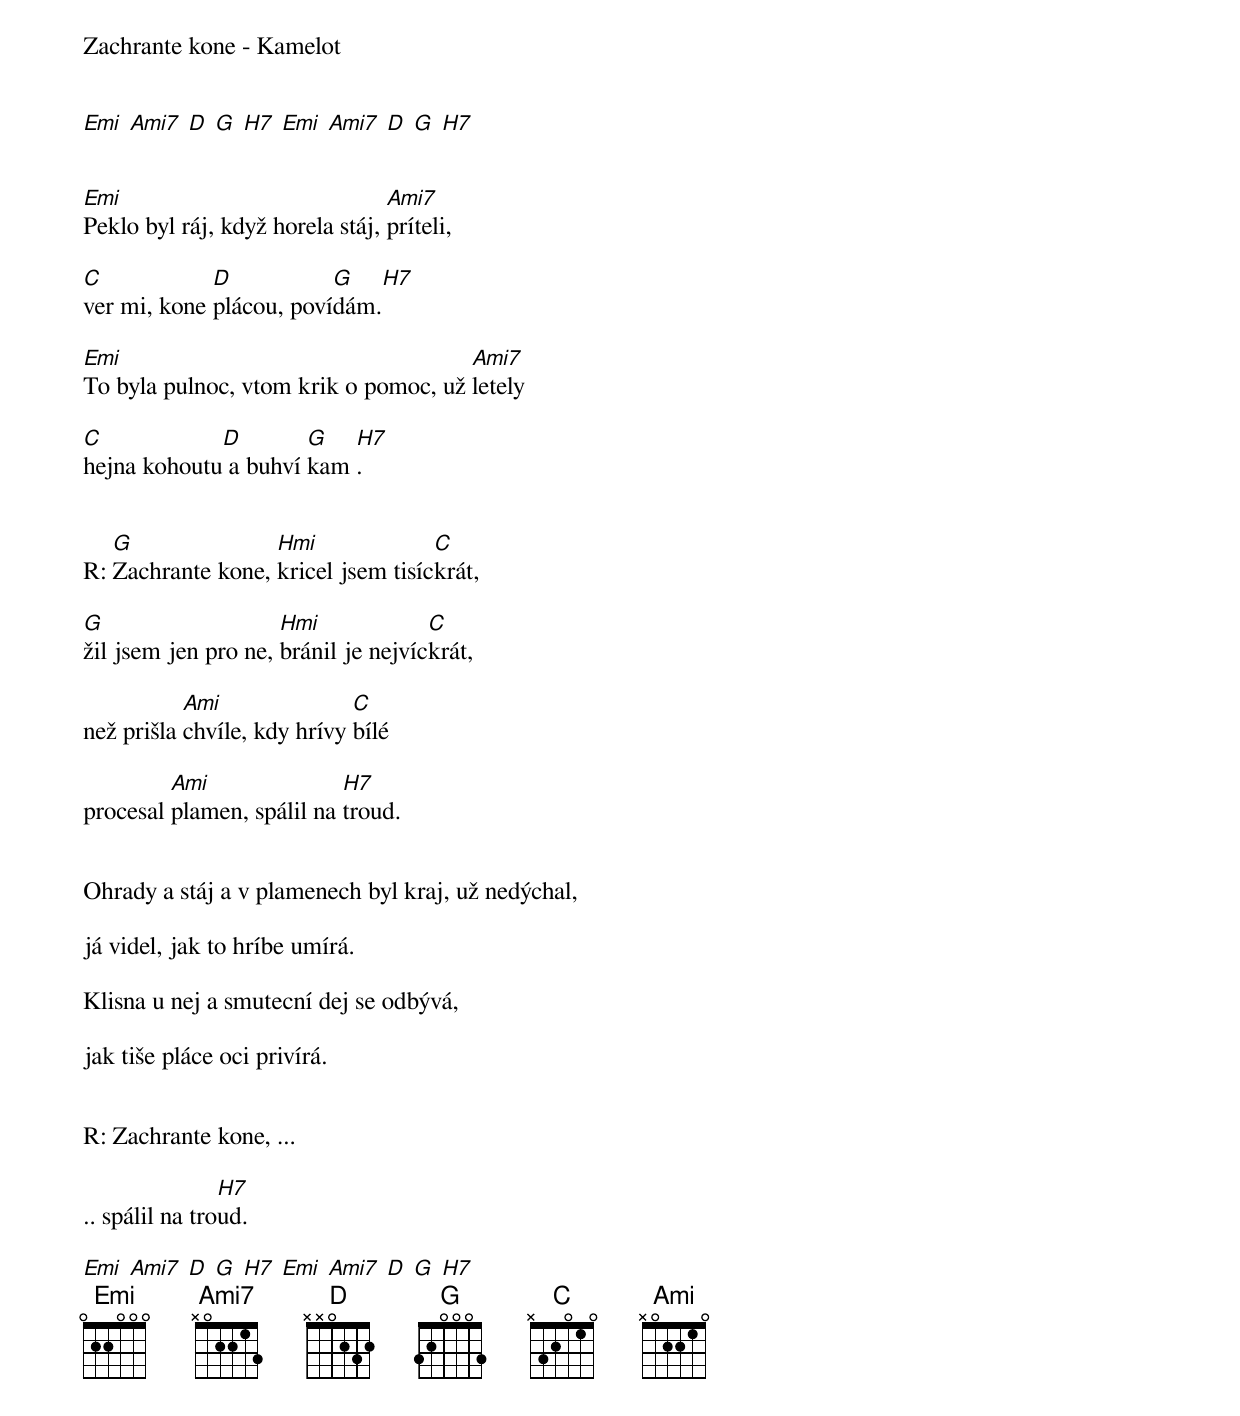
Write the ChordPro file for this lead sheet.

Zachrante kone - Kamelot


[Emi] [Ami7] [D] [G] [H7] [Emi] [Ami7] [D] [G] [H7]


[Emi]Peklo byl ráj, když horela stáj, [Ami7]príteli,

[C]ver mi, kone [D]plácou, poví[G]dám.[H7]

[Emi]To byla pulnoc, vtom krik o pomoc, už [Ami7]letely

[C]hejna kohoutu[D] a buhví [G]kam [H7].


R: [G]Zachrante kone, [Hmi]kricel jsem tisíc[C]krát,

[G]žil jsem jen pro ne, [Hmi]bránil je nejvíc[C]krát,

než prišla [Ami]chvíle, kdy hrívy [C]bílé

procesal [Ami]plamen, spálil na [H7]troud.


Ohrady a stáj a v plamenech byl kraj, už nedýchal,

já videl, jak to hríbe umírá.

Klisna u nej a smutecní dej se odbývá,

jak tiše pláce oci privírá.


R: Zachrante kone, ...

.. spálil na tro[H7]ud.

[Emi] [Ami7] [D] [G] [H7] [Emi] [Ami7] [D] [G] [H7]
